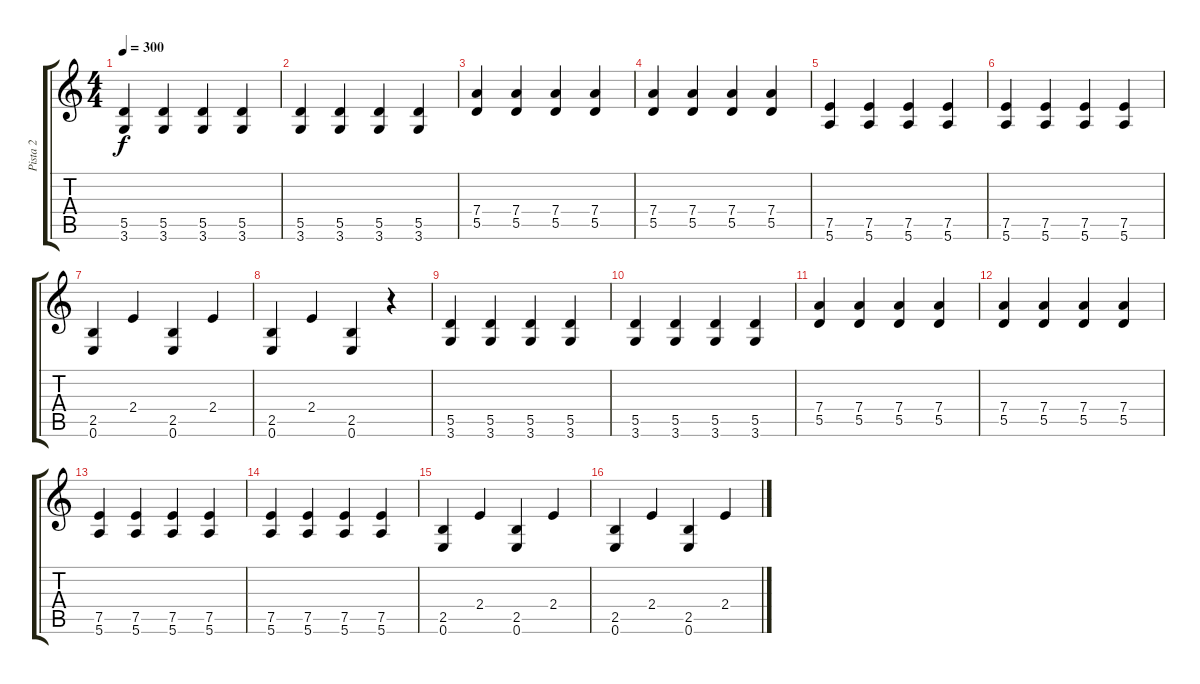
\track ("Pista 2" "Pista 2") {instrument electricbasspick}
\staff {score tabs}
\tuning (E4 B3 G3 D3 A2 E2) {hide}
\ts (4 4)
\tempo 300
\clef g2
\ks c
(5.5 3.6).4{dy f} (5.5 3.6).4 (5.5 3.6).4 (5.5 3.6).4 |
(5.5 3.6).4 (5.5 3.6).4 (5.5 3.6).4 (5.5 3.6).4 |
(7.4 5.5).4 (7.4 5.5).4 (7.4 5.5).4 (7.4 5.5).4 |
(7.4 5.5).4 (7.4 5.5).4 (7.4 5.5).4 (7.4 5.5).4 |
(7.5 5.6).4 (7.5 5.6).4 (7.5 5.6).4 (7.5 5.6).4 |
(7.5 5.6).4 (7.5 5.6).4 (7.5 5.6).4 (7.5 5.6).4 |
(2.5 0.6).4 2.4.4 (2.5 0.6).4 2.4.4 |
(2.5 0.6).4 2.4.4 (2.5 0.6).4 r.4 |
(5.5 3.6).4 (5.5 3.6).4 (5.5 3.6).4 (5.5 3.6).4 |
(5.5 3.6).4 (5.5 3.6).4 (5.5 3.6).4 (5.5 3.6).4 |
(7.4 5.5).4 (7.4 5.5).4 (7.4 5.5).4 (7.4 5.5).4 |
(7.4 5.5).4 (7.4 5.5).4 (7.4 5.5).4 (7.4 5.5).4 |
(7.5 5.6).4 (7.5 5.6).4 (7.5 5.6).4 (7.5 5.6).4 |
(7.5 5.6).4 (7.5 5.6).4 (7.5 5.6).4 (7.5 5.6).4 |
(2.5 0.6).4 2.4.4 (2.5 0.6).4 2.4.4 |
(2.5 0.6).4 2.4.4 (2.5 0.6).4 2.4.4
